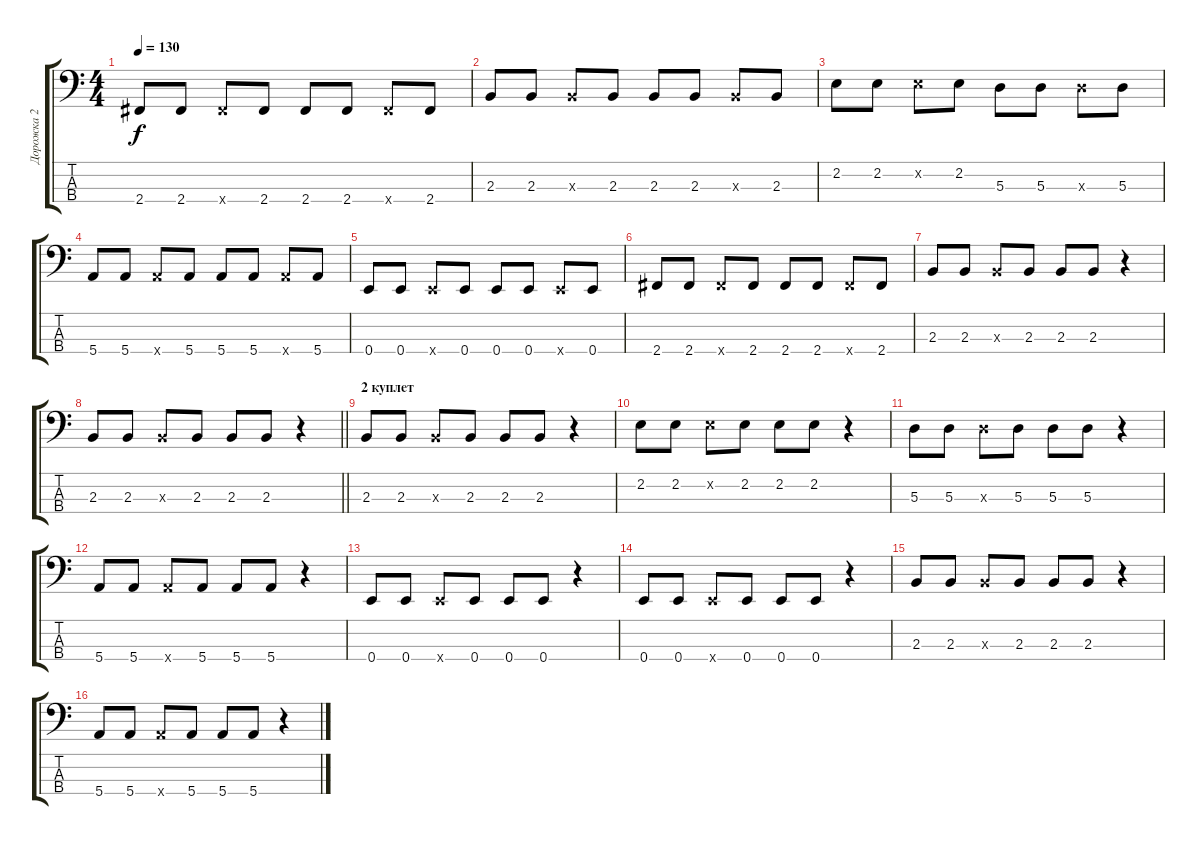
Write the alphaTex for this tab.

\track ("Дорожка 2" "Дорожка 2") {instrument electricbassfinger}
\staff {score tabs}
\tuning (G2 D2 A1 E1) {hide}
\ts (4 4)
\tempo 130
\clef f4
\ks c
2.4.8{dy f} 2.4.8 2.4{x}.8 2.4.8 2.4.8 2.4.8 2.4{x}.8 2.4.8 |
2.3.8 2.3.8 2.3{x}.8 2.3.8 2.3.8 2.3.8 2.3{x}.8 2.3.8 |
2.2.8 2.2.8 2.2{x}.8 2.2.8 5.3.8 5.3.8 5.3{x}.8 5.3.8 |
5.4.8 5.4.8 5.4{x}.8 5.4.8 5.4.8 5.4.8 5.4{x}.8 5.4.8 |
0.4.8 0.4.8 0.4{x}.8 0.4.8 0.4.8 0.4.8 0.4{x}.8 0.4.8 |
2.4.8 2.4.8 2.4{x}.8 2.4.8 2.4.8 2.4.8 2.4{x}.8 2.4.8 |
2.3.8 2.3.8 2.3{x}.8 2.3.8 2.3.8 2.3.8 r.4 |
\barLineRight lightlight
2.3.8 2.3.8 2.3{x}.8 2.3.8 2.3.8 2.3.8 r.4 |
\section ("" "2 куплет")
2.3.8 2.3.8 2.3{x}.8 2.3.8 2.3.8 2.3.8 r.4 |
2.2.8 2.2.8 2.2{x}.8 2.2.8 2.2.8 2.2.8 r.4 |
5.3.8 5.3.8 5.3{x}.8 5.3.8 5.3.8 5.3.8 r.4 |
5.4.8 5.4.8 5.4{x}.8 5.4.8 5.4.8 5.4.8 r.4 |
0.4.8 0.4.8 0.4{x}.8 0.4.8 0.4.8 0.4.8 r.4 |
0.4.8 0.4.8 0.4{x}.8 0.4.8 0.4.8 0.4.8 r.4 |
2.3.8 2.3.8 2.3{x}.8 2.3.8 2.3.8 2.3.8 r.4 |
5.4.8 5.4.8 5.4{x}.8 5.4.8 5.4.8 5.4.8 r.4
